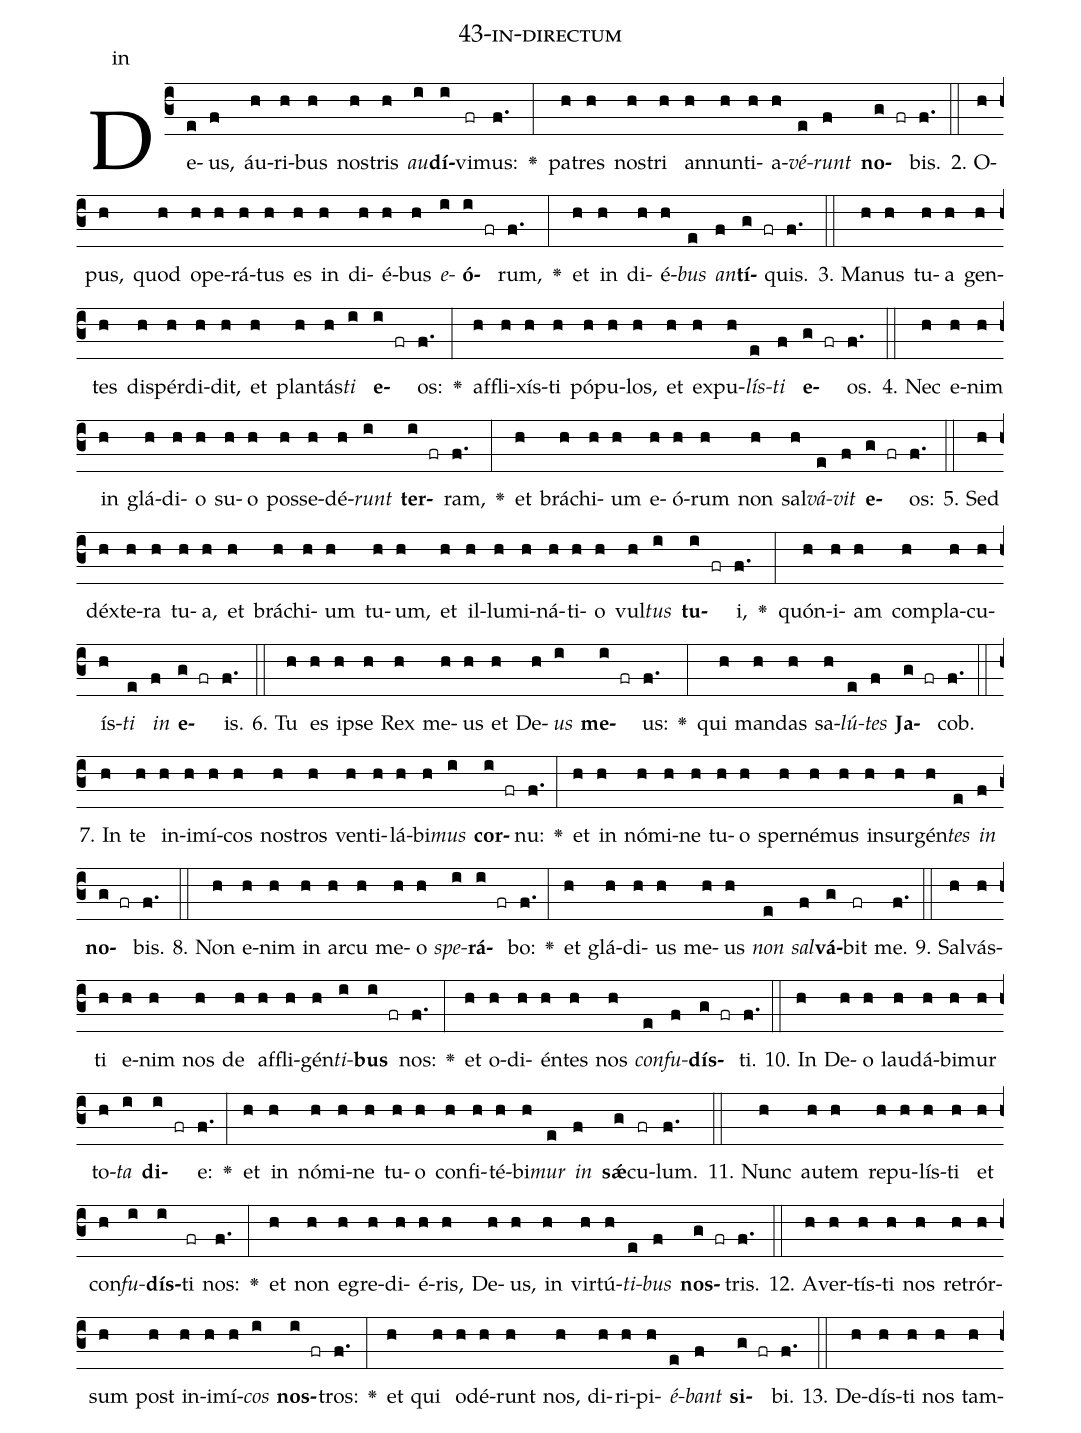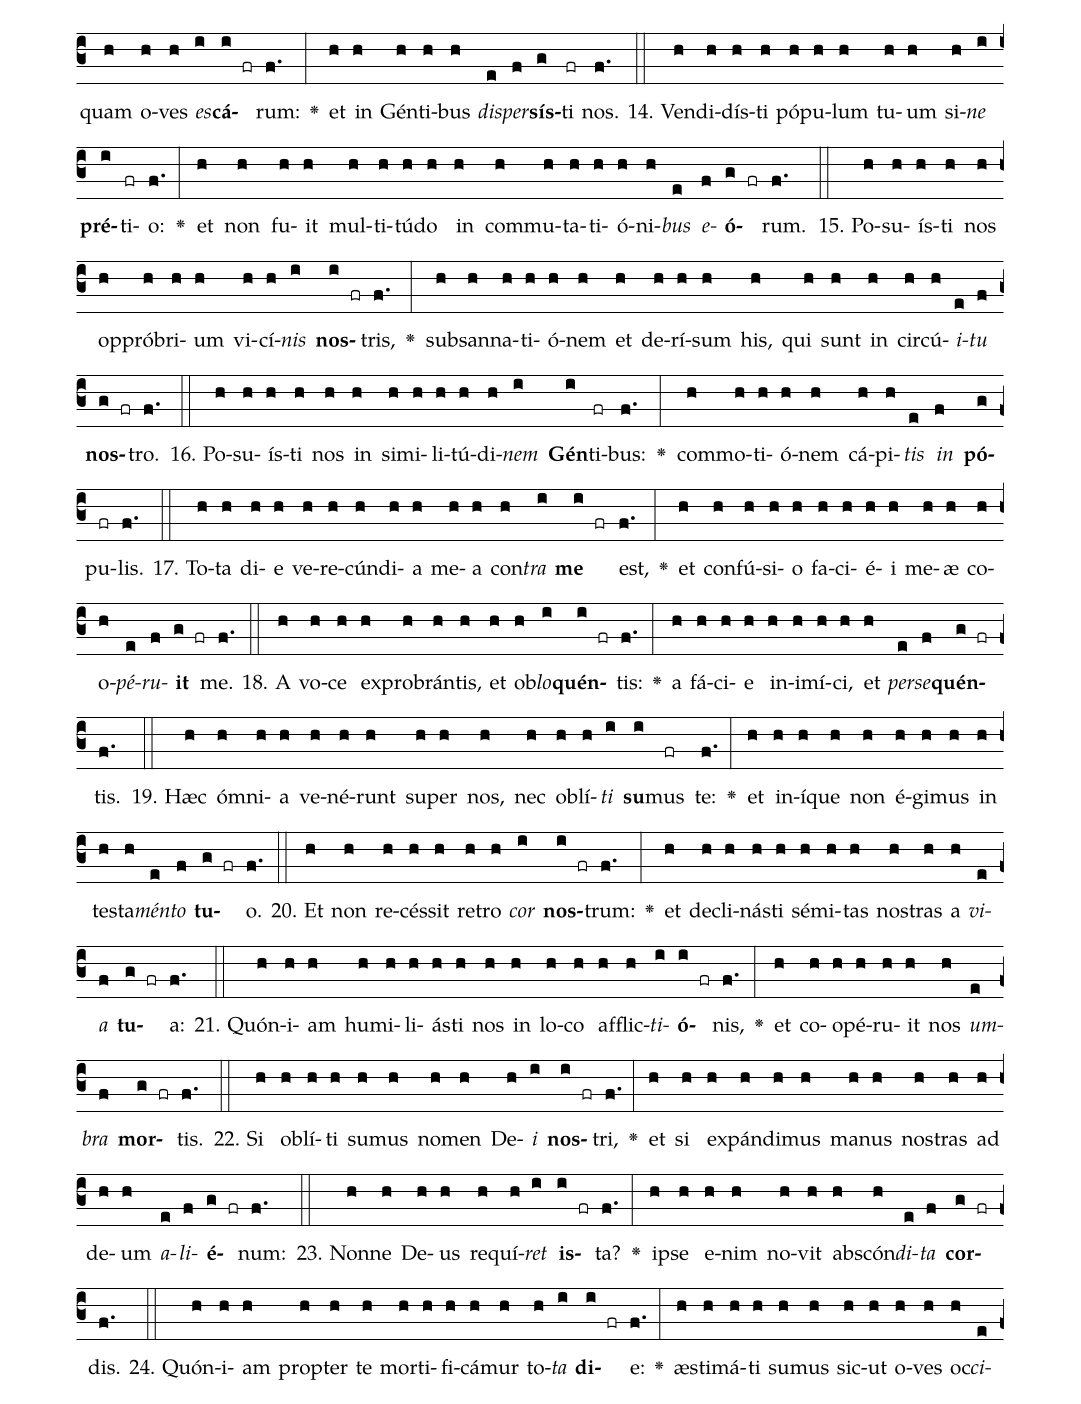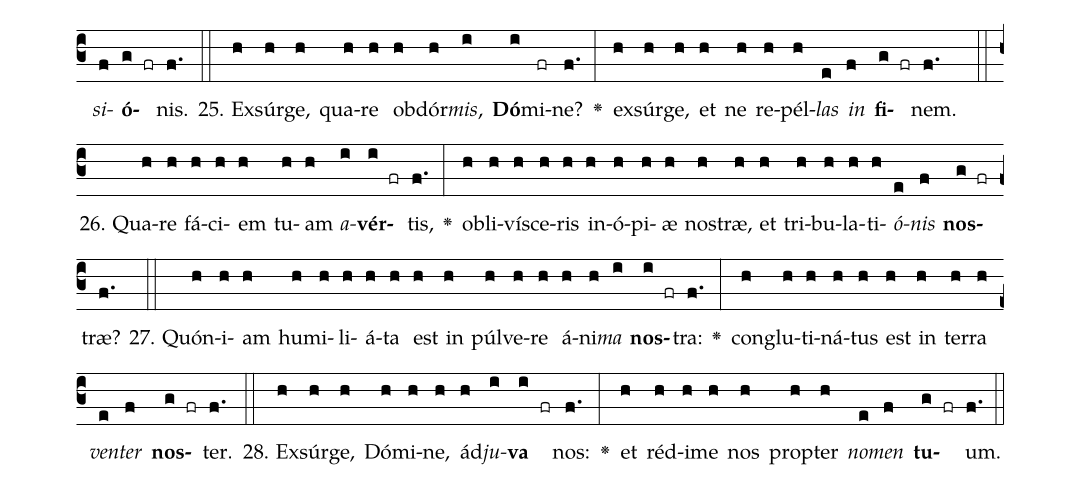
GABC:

name: 43-in-directum;
annotation: in;
%%
(c3)De(e)us,(f) áu(h)ri(h)bus(h) nos(h)tris(h) <i>au</i>(i)<b>dí</b>(i)vi(fr)mus:(f.) <v>\greheightstar</v>(:) pa(h)tres(h) nos(h)tri(h) an(h)nun(h)ti(h)a(h)<i>vé</i>(e)<i>runt</i>(f) <b>no</b>(g fr)bis.(f.) (::)
2. O(h)pus,(h) quod(h) o(h)pe(h)rá(h)tus(h) es(h) in(h) di(h)é(h)bus(h) <i>e</i>(i)<b>ó</b>(i fr)rum,(f.) <v>\greheightstar</v>(:) et(h) in(h) di(h)é(h)<i>bus</i>(e) <i>an</i>(f)<b>tí</b>(g fr)quis.(f.) (::)
3. Ma(h)nus(h) tu(h)a(h) gen(h)tes(h) dis(h)pér(h)di(h)dit,(h) et(h) plan(h)tás(h)<i>ti</i>(i) <b>e</b>(i fr)os:(f.) <v>\greheightstar</v>(:) af(h)fli(h)xís(h)ti(h) pó(h)pu(h)los,(h) et(h) ex(h)pu(h)<i>lís</i>(e)<i>ti</i>(f) <b>e</b>(g fr)os.(f.) (::)
4. Nec(h) e(h)nim(h) in(h) glá(h)di(h)o(h) su(h)o(h) pos(h)se(h)dé(h)<i>runt</i>(i) <b>ter</b>(i fr)ram,(f.) <v>\greheightstar</v>(:) et(h) brá(h)chi(h)um(h) e(h)ó(h)rum(h) non(h) sal(h)<i>vá</i>(e)<i>vit</i>(f) <b>e</b>(g fr)os:(f.) (::)
5. Sed(h) déx(h)te(h)ra(h) tu(h)a,(h) et(h) brá(h)chi(h)um(h) tu(h)um,(h) et(h) il(h)lu(h)mi(h)ná(h)ti(h)o(h) vul(h)<i>tus</i>(i) <b>tu</b>(i fr)i,(f.) <v>\greheightstar</v>(:) quón(h)i(h)am(h) com(h)pla(h)cu(h)ís(h)<i>ti</i>(e) <i>in</i>(f) <b>e</b>(g fr)is.(f.) (::)
6. Tu(h) es(h) ip(h)se(h) Rex(h) me(h)us(h) et(h) De(h)<i>us</i>(i) <b>me</b>(i fr)us:(f.) <v>\greheightstar</v>(:) qui(h) man(h)das(h) sa(h)<i>lú</i>(e)<i>tes</i>(f) <b>Ja</b>(g fr)cob.(f.) (::)
7. In(h) te(h) in(h)i(h)mí(h)cos(h) nos(h)tros(h) ven(h)ti(h)lá(h)bi(h)<i>mus</i>(i) <b>cor</b>(i fr)nu:(f.) <v>\greheightstar</v>(:) et(h) in(h) nó(h)mi(h)ne(h) tu(h)o(h) sper(h)né(h)mus(h) in(h)sur(h)gén(h)<i>tes</i>(e) <i>in</i>(f) <b>no</b>(g fr)bis.(f.) (::)
8. Non(h) e(h)nim(h) in(h) ar(h)cu(h) me(h)o(h) <i>spe</i>(i)<b>rá</b>(i fr)bo:(f.) <v>\greheightstar</v>(:) et(h) glá(h)di(h)us(h) me(h)us(h) <i>non</i>(e) <i>sal</i>(f)<b>vá</b>(g)bit(fr) me.(f.) (::)
9. Sal(h)vás(h)ti(h) e(h)nim(h) nos(h) de(h) af(h)fli(h)gén(h)<i>ti</i>(i)<b>bus</b>(i fr) nos:(f.) <v>\greheightstar</v>(:) et(h) o(h)di(h)én(h)tes(h) nos(h) <i>con</i>(e)<i>fu</i>(f)<b>dís</b>(g fr)ti.(f.) (::)
10. In(h) De(h)o(h) lau(h)dá(h)bi(h)mur(h) to(h)<i>ta</i>(i) <b>di</b>(i fr)e:(f.) <v>\greheightstar</v>(:) et(h) in(h) nó(h)mi(h)ne(h) tu(h)o(h) con(h)fi(h)té(h)bi(h)<i>mur</i>(e) <i>in</i>(f) <b>sǽ</b>(g)cu(fr)lum.(f.) (::)
11. Nunc(h) au(h)tem(h) re(h)pu(h)lís(h)ti(h) et(h) con(h)<i>fu</i>(i)<b>dís</b>(i)ti(fr) nos:(f.) <v>\greheightstar</v>(:) et(h) non(h) e(h)gre(h)di(h)é(h)ris,(h) De(h)us,(h) in(h) vir(h)tú(h)<i>ti</i>(e)<i>bus</i>(f) <b>nos</b>(g fr)tris.(f.) (::)
12. A(h)ver(h)tís(h)ti(h) nos(h) re(h)trór(h)sum(h) post(h) in(h)i(h)mí(h)<i>cos</i>(i) <b>nos</b>(i fr)tros:(f.) <v>\greheightstar</v>(:) et(h) qui(h) o(h)dé(h)runt(h) nos,(h) di(h)ri(h)pi(h)<i>é</i>(e)<i>bant</i>(f) <b>si</b>(g fr)bi.(f.) (::)
13. De(h)dís(h)ti(h) nos(h) tam(h)quam(h) o(h)ves(h) <i>es</i>(i)<b>cá</b>(i fr)rum:(f.) <v>\greheightstar</v>(:) et(h) in(h) Gén(h)ti(h)bus(h) <i>di</i>(e)<i>sper</i>(f)<b>sís</b>(g)ti(fr) nos.(f.) (::)
14. Ven(h)di(h)dís(h)ti(h) pó(h)pu(h)lum(h) tu(h)um(h) si(h)<i>ne</i>(i) <b>pré</b>(i)ti(fr)o:(f.) <v>\greheightstar</v>(:) et(h) non(h) fu(h)it(h) mul(h)ti(h)tú(h)do(h) in(h) com(h)mu(h)ta(h)ti(h)ó(h)ni(h)<i>bus</i>(e) <i>e</i>(f)<b>ó</b>(g fr)rum.(f.) (::)
15. Po(h)su(h)ís(h)ti(h) nos(h) op(h)pró(h)bri(h)um(h) vi(h)cí(h)<i>nis</i>(i) <b>nos</b>(i fr)tris,(f.) <v>\greheightstar</v>(:) sub(h)san(h)na(h)ti(h)ó(h)nem(h) et(h) de(h)rí(h)sum(h) his,(h) qui(h) sunt(h) in(h) cir(h)cú(h)<i>i</i>(e)<i>tu</i>(f) <b>nos</b>(g fr)tro.(f.) (::)
16. Po(h)su(h)ís(h)ti(h) nos(h) in(h) si(h)mi(h)li(h)tú(h)di(h)<i>nem</i>(i) <b>Gén</b>(i)ti(fr)bus:(f.) <v>\greheightstar</v>(:) com(h)mo(h)ti(h)ó(h)nem(h) cá(h)pi(h)<i>tis</i>(e) <i>in</i>(f) <b>pó</b>(g)pu(fr)lis.(f.) (::)
17. To(h)ta(h) di(h)e(h) ve(h)re(h)cún(h)di(h)a(h) me(h)a(h) con(h)<i>tra</i>(i) <b>me</b>(i fr) est,(f.) <v>\greheightstar</v>(:) et(h) con(h)fú(h)si(h)o(h) fa(h)ci(h)é(h)i(h) me(h)æ(h) co(h)o(h)<i>pé</i>(e)<i>ru</i>(f)<b>it</b>(g fr) me.(f.) (::)
18. A(h) vo(h)ce(h) ex(h)pro(h)brán(h)tis,(h) et(h) ob(h)<i>lo</i>(i)<b>quén</b>(i fr)tis:(f.) <v>\greheightstar</v>(:) a(h) fá(h)ci(h)e(h) in(h)i(h)mí(h)ci,(h) et(h) <i>per</i>(e)<i>se</i>(f)<b>quén</b>(g fr)tis.(f.) (::)
19. Hæc(h) óm(h)ni(h)a(h) ve(h)né(h)runt(h) su(h)per(h) nos,(h) nec(h) ob(h)lí(h)<i>ti</i>(i) <b>su</b>(i)mus(fr) te:(f.) <v>\greheightstar</v>(:) et(h) in(h)í(h)que(h) non(h) é(h)gi(h)mus(h) in(h) tes(h)ta(h)<i>mén</i>(e)<i>to</i>(f) <b>tu</b>(g fr)o.(f.) (::)
20. Et(h) non(h) re(h)cés(h)sit(h) re(h)tro(h) <i>cor</i>(i) <b>nos</b>(i fr)trum:(f.) <v>\greheightstar</v>(:) et(h) de(h)cli(h)nás(h)ti(h) sé(h)mi(h)tas(h) nos(h)tras(h) a(h) <i>vi</i>(e)<i>a</i>(f) <b>tu</b>(g fr)a:(f.) (::)
21. Quón(h)i(h)am(h) hu(h)mi(h)li(h)ás(h)ti(h) nos(h) in(h) lo(h)co(h) af(h)flic(h)<i>ti</i>(i)<b>ó</b>(i fr)nis,(f.) <v>\greheightstar</v>(:) et(h) co(h)o(h)pé(h)ru(h)it(h) nos(h) <i>um</i>(e)<i>bra</i>(f) <b>mor</b>(g fr)tis.(f.) (::)
22. Si(h) ob(h)lí(h)ti(h) su(h)mus(h) no(h)men(h) De(h)<i>i</i>(i) <b>nos</b>(i fr)tri,(f.) <v>\greheightstar</v>(:) et(h) si(h) ex(h)pán(h)di(h)mus(h) ma(h)nus(h) nos(h)tras(h) ad(h) de(h)um(h) <i>a</i>(e)<i>li</i>(f)<b>é</b>(g fr)num:(f.) (::)
23. Non(h)ne(h) De(h)us(h) re(h)quí(h)<i>ret</i>(i) <b>is</b>(i fr)ta?(f.) <v>\greheightstar</v>(:) ip(h)se(h) e(h)nim(h) no(h)vit(h) abs(h)cón(h)<i>di</i>(e)<i>ta</i>(f) <b>cor</b>(g fr)dis.(f.) (::)
24. Quón(h)i(h)am(h) prop(h)ter(h) te(h) mor(h)ti(h)fi(h)cá(h)mur(h) to(h)<i>ta</i>(i) <b>di</b>(i fr)e:(f.) <v>\greheightstar</v>(:) æs(h)ti(h)má(h)ti(h) su(h)mus(h) sic(h)ut(h) o(h)ves(h) oc(h)<i>ci</i>(e)<i>si</i>(f)<b>ó</b>(g fr)nis.(f.) (::)
25. Ex(h)súr(h)ge,(h) qua(h)re(h) ob(h)dór(h)<i>mis</i>,(i) <b>Dó</b>(i)mi(fr)ne?(f.) <v>\greheightstar</v>(:) ex(h)súr(h)ge,(h) et(h) ne(h) re(h)pél(h)<i>las</i>(e) <i>in</i>(f) <b>fi</b>(g fr)nem.(f.) (::)
26. Qua(h)re(h) fá(h)ci(h)em(h) tu(h)am(h) <i>a</i>(i)<b>vér</b>(i fr)tis,(f.) <v>\greheightstar</v>(:) ob(h)li(h)ví(h)sce(h)ris(h) in(h)ó(h)pi(h)æ(h) nos(h)træ,(h) et(h) tri(h)bu(h)la(h)ti(h)<i>ó</i>(e)<i>nis</i>(f) <b>nos</b>(g fr)træ?(f.) (::)
27. Quón(h)i(h)am(h) hu(h)mi(h)li(h)á(h)ta(h) est(h) in(h) púl(h)ve(h)re(h) á(h)ni(h)<i>ma</i>(i) <b>nos</b>(i fr)tra:(f.) <v>\greheightstar</v>(:) con(h)glu(h)ti(h)ná(h)tus(h) est(h) in(h) ter(h)ra(h) <i>ven</i>(e)<i>ter</i>(f) <b>nos</b>(g fr)ter.(f.) (::)
28. Ex(h)súr(h)ge,(h) Dó(h)mi(h)ne,(h) ád(h)<i>ju</i>(i)<b>va</b>(i fr) nos:(f.) <v>\greheightstar</v>(:) et(h) réd(h)i(h)me(h) nos(h) prop(h)ter(h) <i>no</i>(e)<i>men</i>(f) <b>tu</b>(g fr)um.(f.) (::)
